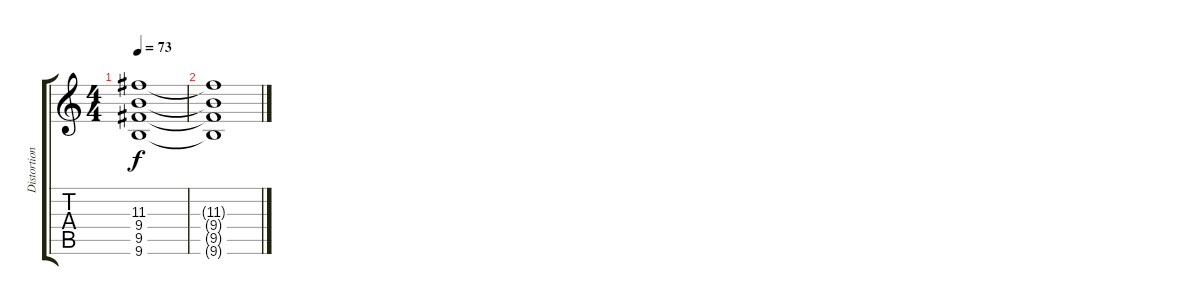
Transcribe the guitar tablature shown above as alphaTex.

\track ("Distortion L" "Distortion") {instrument distortionguitar}
\staff {score tabs}
\tuning (E4 B3 G3 D3 A2 D2) {hide}
\ts (4 4)
\tempo 73
\clef g2
\ks c
(11.3 9.4 9.5 9.6).1{dy f volume 0} |
(11.3{t} 9.4{t} 9.5{t} 9.6{t}).1
